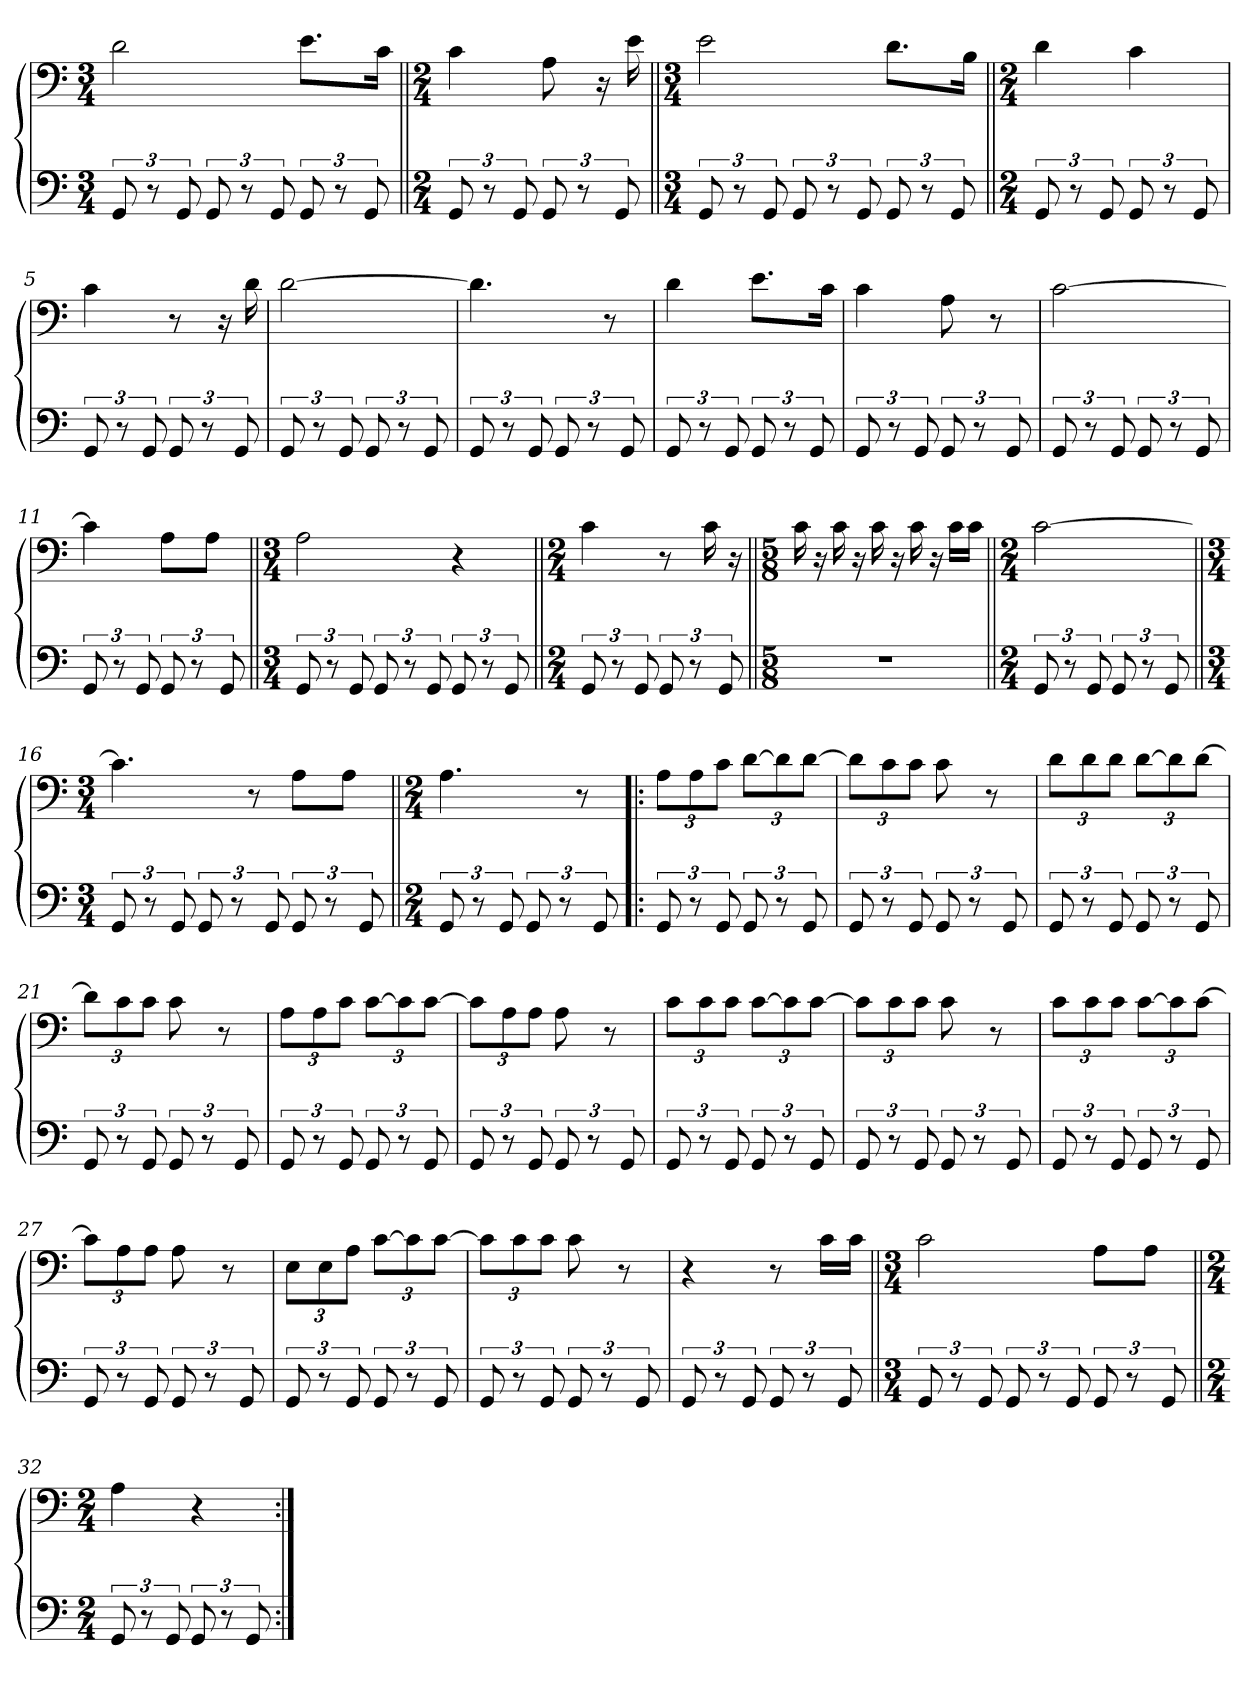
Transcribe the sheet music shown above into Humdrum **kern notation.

**kern	**kern
*part1	*part1
*staff2	*staff1
*clefF4	*clefF4
*k[]	*k[]
*M3/4	*M3/4
=1	=1
12GG/	2d\
12r	.
12GG/	.
12GG/	.
12r	.
12GG/	.
12GG/	8.e\L
12r	.
12GG/	.
.	16c\Jk
=2||	=2||
*M2/4	*M2/4
12GG/	4c\
12r	.
12GG/	.
12GG/	8A\
12r	.
.	16r
12GG/	.
.	16e\
=3||	=3||
*M3/4	*M3/4
12GG/	2e\
12r	.
12GG/	.
12GG/	.
12r	.
12GG/	.
12GG/	8.d\L
12r	.
12GG/	.
.	16B\Jk
=4||	=4||
*M2/4	*M2/4
12GG/	4d\
12r	.
12GG/	.
12GG/	4c\
12r	.
12GG/	.
=5	=5
12GG/	4c\
12r	.
12GG/	.
12GG/	8r
12r	.
.	16r
12GG/	.
.	16d\
=6	=6
12GG/	[2d\
12r	.
12GG/	.
12GG/	.
12r	.
12GG/	.
=7	=7
12GG/	4.d\]
12r	.
12GG/	.
12GG/	.
12r	.
.	8r
12GG/	.
=8	=8
12GG/	4d\
12r	.
12GG/	.
12GG/	8.e\L
12r	.
12GG/	.
.	16c\Jk
=9	=9
12GG/	4c\
12r	.
12GG/	.
12GG/	8A\
12r	.
.	8r
12GG/	.
=10	=10
12GG/	[2c\
12r	.
12GG/	.
12GG/	.
12r	.
12GG/	.
=11	=11
12GG/	4c\]
12r	.
12GG/	.
12GG/	8A\L
12r	.
.	8A\J
12GG/	.
=12||	=12||
*M3/4	*M3/4
12GG/	2A\
12r	.
12GG/	.
12GG/	.
12r	.
12GG/	.
12GG/	4r
12r	.
12GG/	.
=13||	=13||
*M2/4	*M2/4
12GG/	4c\
12r	.
12GG/	.
12GG/	8r
12r	.
.	16c\
12GG/	.
.	16r
=14||	=14||
*M5/8	*M5/8
3...r	16c\
.	16r
.	16c\
.	16r
.	16c\
.	16r
.	16c\
.	16r
.	16c\LL
.	16c\JJ
=15||	=15||
*M2/4	*M2/4
12GG/	[2c\
12r	.
12GG/	.
12GG/	.
12r	.
12GG/	.
=16||	=16||
*M3/4	*M3/4
12GG/	4.c\]
12r	.
12GG/	.
12GG/	.
12r	.
.	8r
12GG/	.
12GG/	8A\L
12r	.
.	8A\J
12GG/	.
=17||	=17||
*M2/4	*M2/4
12GG/	4.A\
12r	.
12GG/	.
12GG/	.
12r	.
.	8r
12GG/	.
=18!|:	=18!|:
12GG/	12A\L
12r	12A\
12GG/	12c\J
12GG/	[12d\L
12r	12d\]
12GG/	[12d\J
=19	=19
12GG/	12d\L]
12r	12c\
12GG/	12c\J
12GG/	8c\
12r	.
.	8r
12GG/	.
=20	=20
12GG/	12d\L
12r	12d\
12GG/	12d\J
12GG/	[12d\L
12r	12d\]
12GG/	[12d\J
=21	=21
12GG/	12d\L]
12r	12c\
12GG/	12c\J
12GG/	8c\
12r	.
.	8r
12GG/	.
=22	=22
12GG/	12A\L
12r	12A\
12GG/	12c\J
12GG/	[12c\L
12r	12c\]
12GG/	[12c\J
=23	=23
12GG/	12c\L]
12r	12A\
12GG/	12A\J
12GG/	8A\
12r	.
.	8r
12GG/	.
=24	=24
12GG/	12c\L
12r	12c\
12GG/	12c\J
12GG/	[12c\L
12r	12c\]
12GG/	[12c\J
=25	=25
12GG/	12c\L]
12r	12c\
12GG/	12c\J
12GG/	8c\
12r	.
.	8r
12GG/	.
=26	=26
12GG/	12c\L
12r	12c\
12GG/	12c\J
12GG/	[12c\L
12r	12c\]
12GG/	[12c\J
=27	=27
12GG/	12c\L]
12r	12A\
12GG/	12A\J
12GG/	8A\
12r	.
.	8r
12GG/	.
=28	=28
12GG/	12E\L
12r	12E\
12GG/	12A\J
12GG/	[12c\L
12r	12c\]
12GG/	[12c\J
=29	=29
12GG/	12c\L]
12r	12c\
12GG/	12c\J
12GG/	8c\
12r	.
.	8r
12GG/	.
=30	=30
12GG/	4r
12r	.
12GG/	.
12GG/	8r
12r	.
.	16c\LL
12GG/	.
.	16c\JJ
=31||	=31||
*M3/4	*M3/4
12GG/	2c\
12r	.
12GG/	.
12GG/	.
12r	.
12GG/	.
12GG/	8A\L
12r	.
.	8A\J
12GG/	.
=32||	=32||
*M2/4	*M2/4
12GG/	4A\
12r	.
12GG/	.
12GG/	4r
12r	.
12GG/	.
=:|!	=:|!
*-	*-
